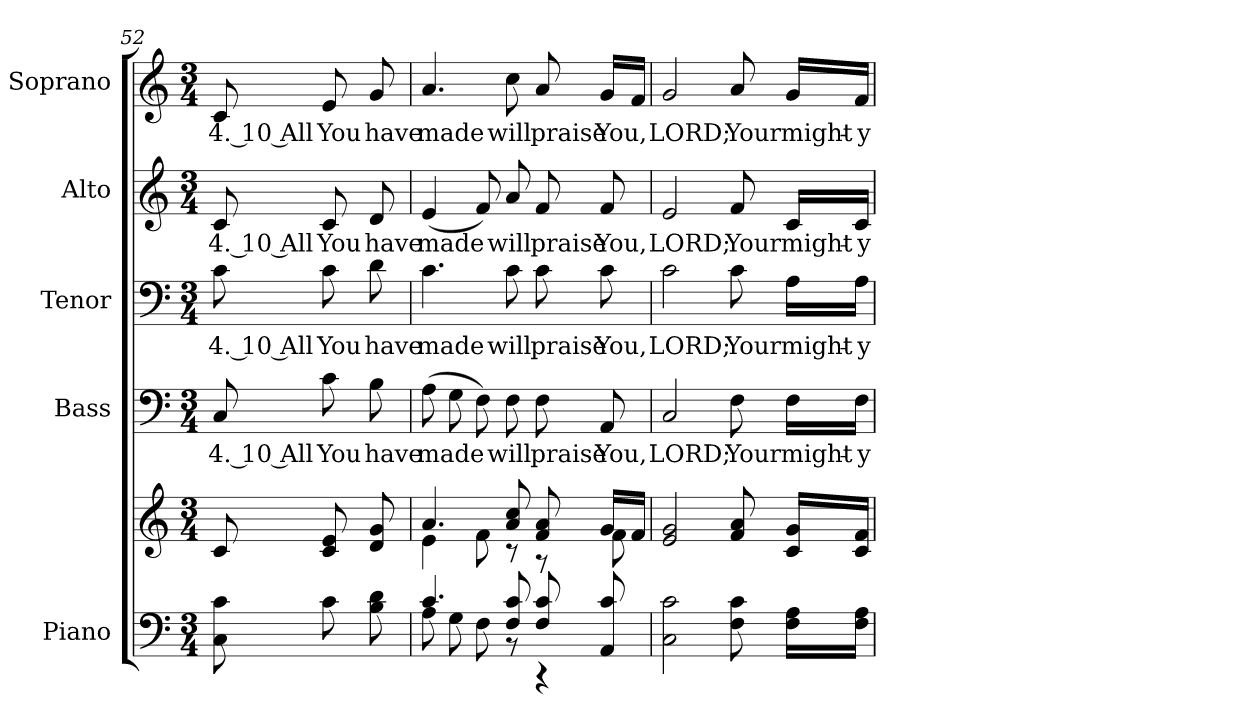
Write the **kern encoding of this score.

**kern	**kern	**kern	**text	**kern	**text	**kern	**text	**kern	**text
*part5	*part5	*part4	*part4	*part3	*part3	*part2	*part2	*part1	*part1
*staff6	*staff5	*staff4	*staff4	*staff3	*staff3	*staff2	*staff2	*staff1	*staff1
*I"Piano	*	*I"Bass	*	*I"Tenor	*	*I"Alto	*	*I"Soprano	*
*I'Pno.	*	*I'B.	*	*I'T.	*	*I'A.	*	*I'S.	*
*clefF4	*clefG2	*clefF4	*	*clefF4	*	*clefG2	*	*clefG2	*
*k[]	*k[]	*k[]	*	*k[]	*	*k[]	*	*k[]	*
*C:	*C:	*C:	*	*C:	*	*C:	*	*C:	*
*M3/4	*M3/4	*M3/4	*	*M3/4	*	*M3/4	*	*M3/4	*
=52	=52	=52	=52	=52	=52	=52	=52	=52	=52
!	!	!	!LO:LY:b:color=#000000	!	!	!	!	!	!
!	!	!	!	!	!LO:LY:b:color=#000000	!	!	!	!
!	!	!	!	!	!	!	!LO:LY:b:color=#000000	!	!
!	!	!	!	!	!	!	!	!	!LO:LY:b:color=#000000
8Ci\ 8ci	8ci/	8Ci/	4. 10 All	8ci\	4. 10 All	8ci/	4. 10 All	8ci/	4. 10 All
!	!	!	!LO:LY:b:color=#000000	!	!	!	!	!	!
!	!	!	!	!	!LO:LY:b:color=#000000	!	!	!	!
!	!	!	!	!	!	!	!LO:LY:b:color=#000000	!	!
!	!	!	!	!	!	!	!	!	!LO:LY:b:color=#000000
8ci\	8ci/ 8ei	8ci\	You	8ci\	You	8ci/	You	8ei/	You
!	!	!	!LO:LY:b:color=#000000	!	!	!	!	!	!
!	!	!	!	!	!LO:LY:b:color=#000000	!	!	!	!
!	!	!	!	!	!	!	!LO:LY:b:color=#000000	!	!
!	!	!	!	!	!	!	!	!	!LO:LY:b:color=#000000
8Bi\ 8di	8di/ 8gi	8Bi\	have	8di\	have	8di/	have	8gi/	have
!!LO:PB:g=z
=53	=53	=53	=53	=53	=53	=53	=53	=53	=53
*^	*^	*	*	*	*	*	*	*	*
!	!	!	!	!	!LO:LY:b:color=#000000	!	!	!	!	!	!
!	!	!	!	!	!	!	!LO:LY:b:color=#000000	!	!	!	!
!	!	!	!	!	!	!	!	!	!LO:LY:b:color=#000000	!	!
!	!	!	!	!	!	!	!	!	!	!	!LO:LY:b:color=#000000
4.ci/	8Ai\	4.ai/	4ei\	(8Ai\	made	4.ci\	made	(4ei/	made	4.ai/	made
.	8Gi\	.	.	8Gi\	.	.	.	.	.	.	.
.	8Fi\	.	8fi\	8Fi\)	.	.	.	8fi/)	.	.	.
!	!	!	!	!	!LO:LY:b:color=#000000	!	!	!	!	!	!
!	!	!	!	!	!	!	!LO:LY:b:color=#000000	!	!	!	!
!	!	!	!	!	!	!	!	!	!LO:LY:b:color=#000000	!	!
!	!	!	!	!	!	!	!	!	!	!	!LO:LY:b:color=#000000
8Fi/ 8ci	8r	8ai/ 8cci	8r	8Fi\	will	8ci\	will	8ai/	will	8cci\	will
!	!	!	!	!	!LO:LY:b:color=#000000	!	!	!	!	!	!
!	!	!	!	!	!	!	!LO:LY:b:color=#000000	!	!	!	!
!	!	!	!	!	!	!	!	!	!LO:LY:b:color=#000000	!	!
!	!	!	!	!	!	!	!	!	!	!	!LO:LY:b:color=#000000
8Fi/ 8ci	4r	8fi/ 8ai	8r	8Fi\	praise	8ci\	praise	8fi/	praise	8ai/	praise
!	!	!	!	!	!LO:LY:b:color=#000000	!	!	!	!	!	!
!	!	!	!	!	!	!	!LO:LY:b:color=#000000	!	!	!	!
!	!	!	!	!	!	!	!	!	!LO:LY:b:color=#000000	!	!
!	!	!	!	!	!	!	!	!	!	!	!LO:LY:b:color=#000000
8AAi/ 8ci	.	16gi/LL	8fi\	8AAi/	You,	8ci\	You,	8fi/	You,	16gi/LL	You,
.	.	16fi/JJ	.	.	.	.	.	.	.	16fi/JJ	.
*v	*v	*	*	*	*	*	*	*	*	*	*
*	*v	*v	*	*	*	*	*	*	*	*
=54	=54	=54	=54	=54	=54	=54	=54	=54	=54
!	!	!	!LO:LY:b:color=#000000	!	!	!	!	!	!
!	!	!	!	!	!LO:LY:b:color=#000000	!	!	!	!
!	!	!	!	!	!	!	!LO:LY:b:color=#000000	!	!
!	!	!	!	!	!	!	!	!	!LO:LY:b:color=#000000
2Ci\ 2ci	2ei/ 2gi	2Ci/	LORD;	2ci\	LORD;	2ei/	LORD;	2gi/	LORD;
!	!	!	!LO:LY:b:color=#000000	!	!	!	!	!	!
!	!	!	!	!	!LO:LY:b:color=#000000	!	!	!	!
!	!	!	!	!	!	!	!LO:LY:b:color=#000000	!	!
!	!	!	!	!	!	!	!	!	!LO:LY:b:color=#000000
8Fi\ 8ci	8fi/ 8ai	8Fi\	Your	8ci\	Your	8fi/	Your	8ai/	Your
!	!	!	!LO:LY:b:color=#000000	!	!	!	!	!	!
!	!	!	!	!	!LO:LY:b:color=#000000	!	!	!	!
!	!	!	!	!	!	!	!LO:LY:b:color=#000000	!	!
!	!	!	!	!	!	!	!	!	!LO:LY:b:color=#000000
16Fi\ 16AiLL	16ci/ 16giLL	16Fi\LL	might-	16Ai\LL	might-	16ci/LL	might-	16gi/LL	might-
!	!	!	!LO:LY:b:color=#000000	!	!	!	!	!	!
!	!	!	!	!	!LO:LY:b:color=#000000	!	!	!	!
!	!	!	!	!	!	!	!LO:LY:b:color=#000000	!	!
!	!	!	!	!	!	!	!	!	!LO:LY:b:color=#000000
16Fi\ 16AiJJ	16ci/ 16fiJJ	16Fi\JJ	-y	16Ai\JJ	-y	16ci/JJ	-y	16fi/JJ	-y
=	=	=	=	=	=	=	=	=	=
*-	*-	*-	*-	*-	*-	*-	*-	*-	*-
